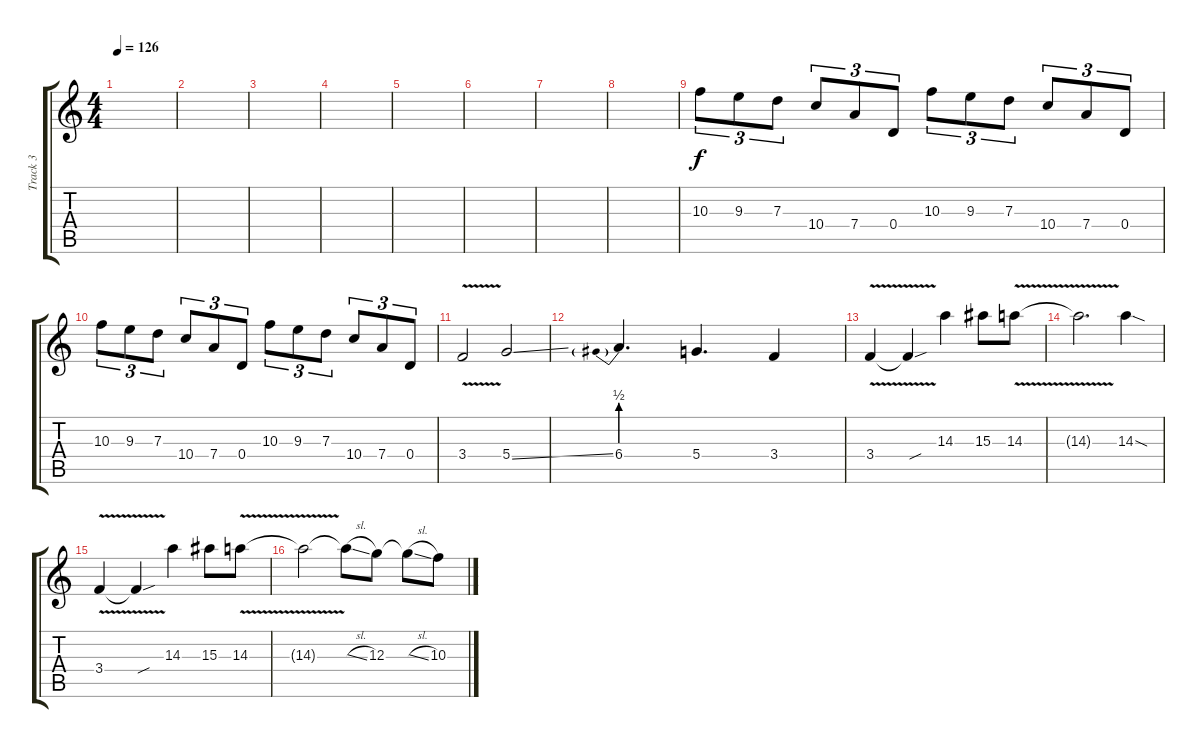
\track ("Track 3" "Track 3") {instrument distortionguitar}
\staff {score tabs}
\tuning (E4 B3 G3 D3 A2 D2) {hide}
\ts (4 4)
\tempo 126
\clef g2
\ks c
|
|
|
|
|
|
|
|
10.3.8{tu (3 2)} 9.3.8{tu (3 2)} 7.3.8{tu (3 2)} 10.4.8{tu (3 2)} 7.4.8{tu (3 2)} 0.4.8{tu (3 2)} 10.3.8{tu (3 2)} 9.3.8{tu (3 2)} 7.3.8{tu (3 2)} 10.4.8{tu (3 2)} 7.4.8{tu (3 2)} 0.4.8{tu (3 2)} |
10.3.8{tu (3 2)} 9.3.8{tu (3 2)} 7.3.8{tu (3 2)} 10.4.8{tu (3 2)} 7.4.8{tu (3 2)} 0.4.8{tu (3 2)} 10.3.8{tu (3 2)} 9.3.8{tu (3 2)} 7.3.8{tu (3 2)} 10.4.8{tu (3 2)} 7.4.8{tu (3 2)} 0.4.8{tu (3 2)} |
3.4{v}.2 5.4{ss}.2 |
6.4{be (prebend 0 2 60 2)}.4{d} 5.4.4{d} 3.4.4 |
3.4{v}.4 3.4{sou t}.4 14.3.4 15.3.8 14.3{v}.8 |
14.3{t}.2{d} 14.3{sod}.4 |
3.4{v}.4 3.4{sou t}.4 14.3.4 15.3.8 14.3{v}.8 |
14.3{t}.2 14.3{sl t}.8 12.3.8 12.3{sl t}.8 10.3.8
